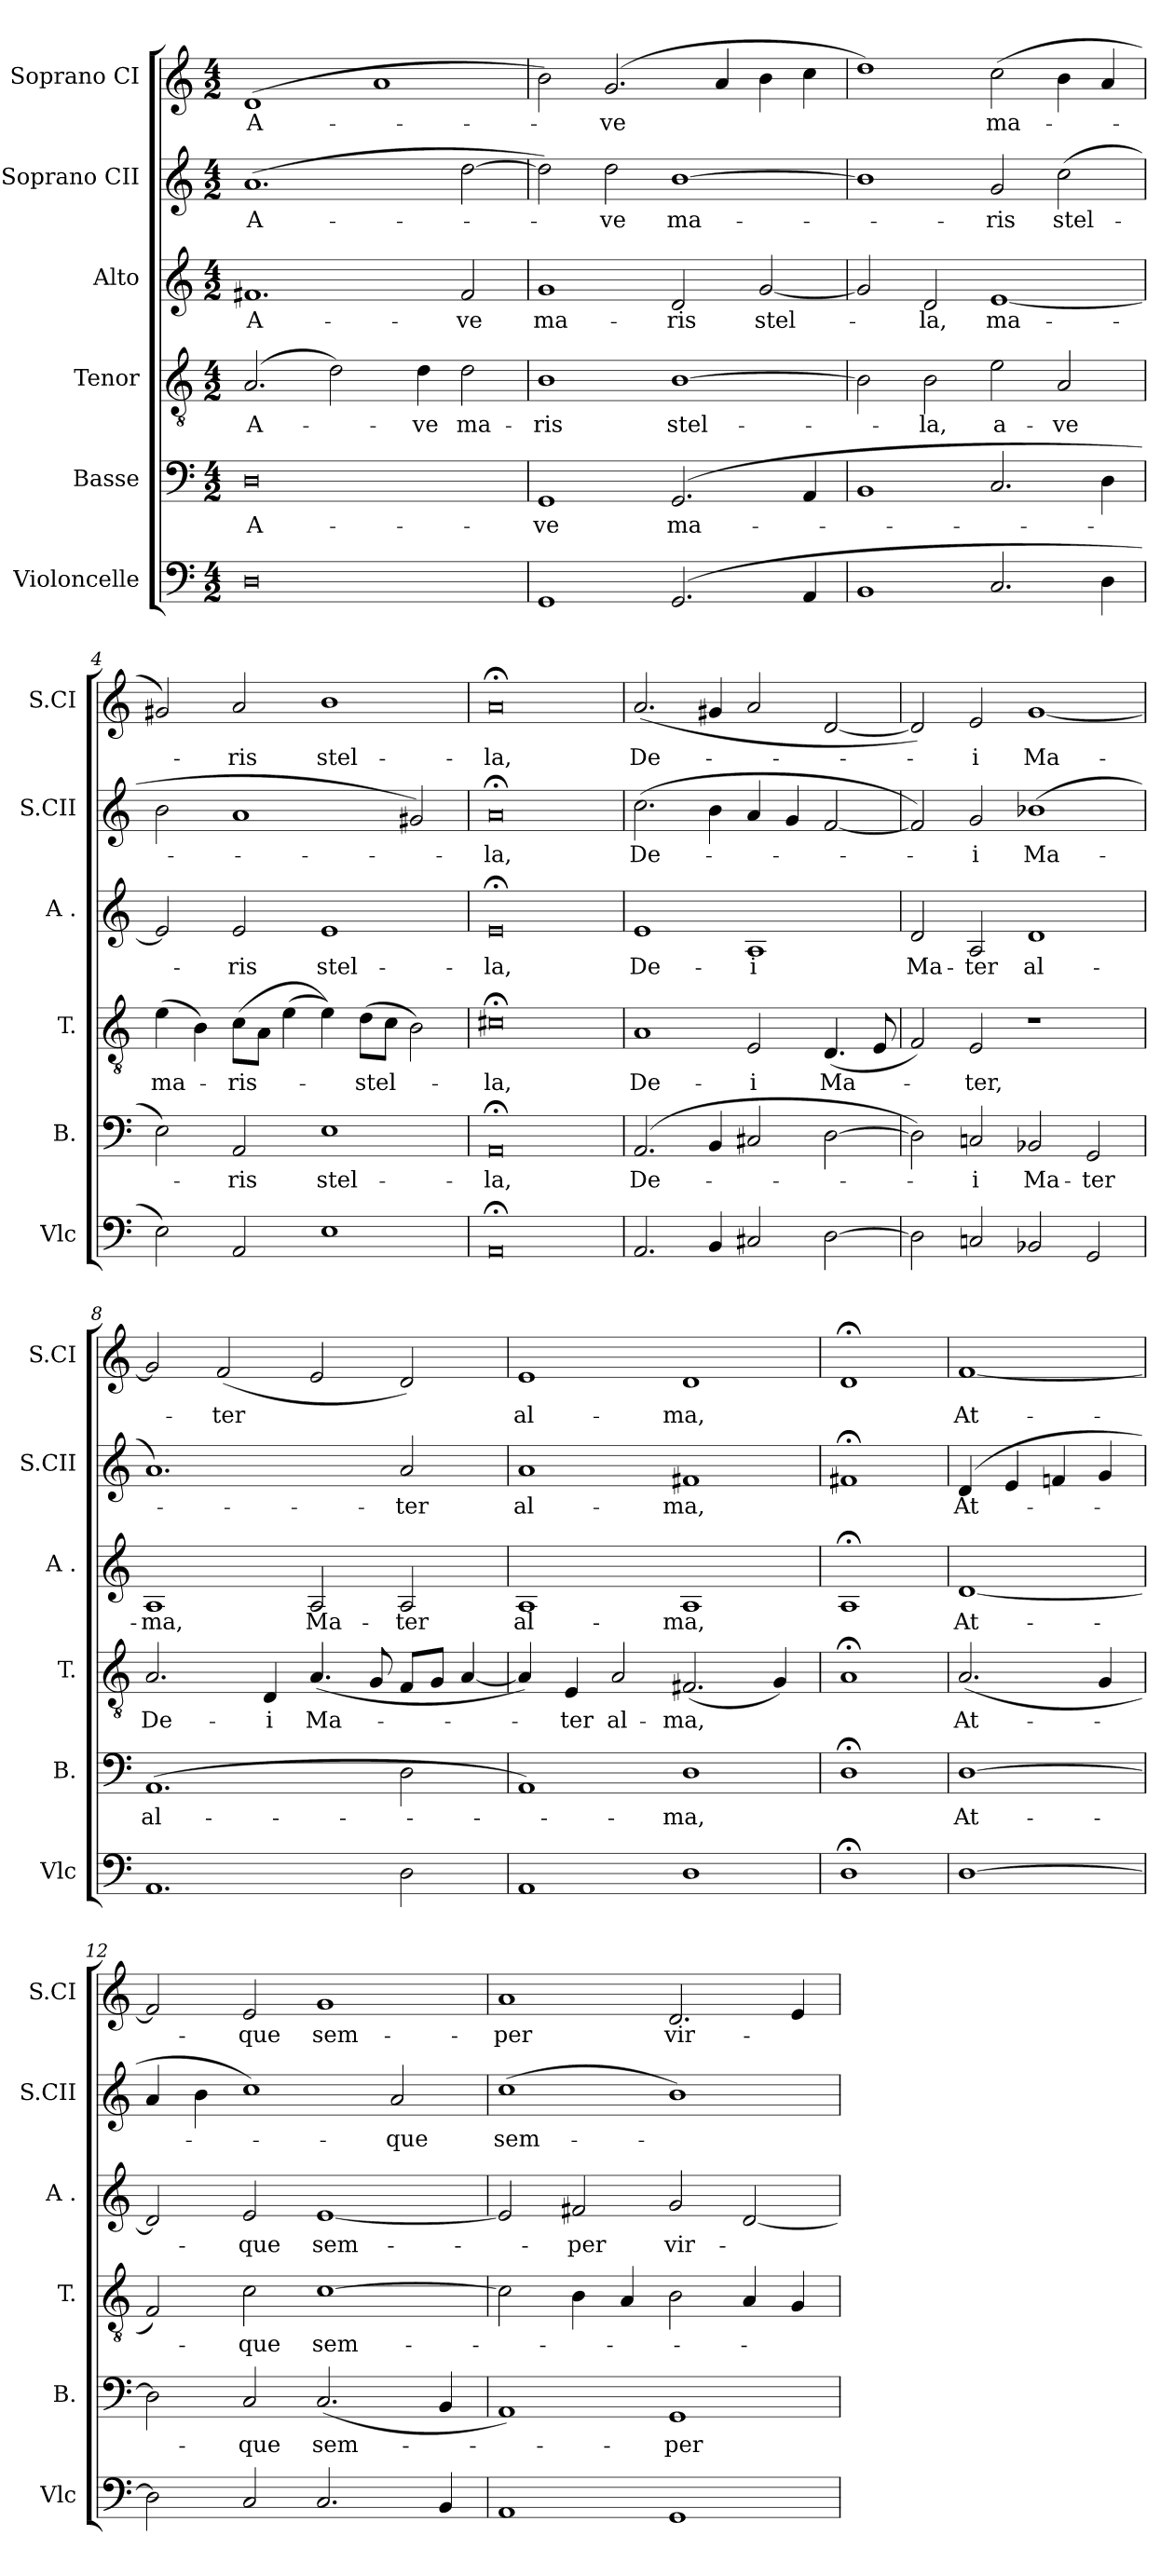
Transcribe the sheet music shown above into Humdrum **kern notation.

**kern	**kern	**text	**kern	**text	**kern	**text	**kern	**text	**kern	**text
*part6	*part5	*part5	*part4	*part4	*part3	*part3	*part2	*part2	*part1	*part1
*staff6	*staff5	*staff5	*staff4	*staff4	*staff3	*staff3	*staff2	*staff2	*staff1	*staff1
*I"Violoncelle	*I"Basse	*	*I"Tenor	*	*I"Alto	*	*I"Soprano CII	*	*I"Soprano CI	*
*I'Vlc	*I'B.	*	*I'T.	*	*I'A .	*	*I'S.CII	*	*I'S.CI	*
*clefF4	*clefF4	*	*clefGv2	*	*clefG2	*	*clefG2	*	*clefG2	*
*k[]	*k[]	*	*k[]	*	*k[]	*	*k[]	*	*k[]	*
*M4/2	*M4/2	*	*M4/2	*	*M4/2	*	*M4/2	*	*M4/2	*
=1	=1	=1	=1	=1	=1	=1	=1	=1	=1	=1
!	!	!LO:LY:b	!	!LO:LY:b	!	!LO:LY:b	!	!LO:LY:b	!	!LO:LY:b
0D	0D	A-	(2.A/	A-	1.f#X	A-	(1.a	A-	(1d	A-
.	.	.	2d\)	.	.	.	.	.	.	.
.	.	.	.	.	.	.	.	.	1a	.
!	!	!	!	!LO:LY:b	!	!	!	!	!	!
.	.	.	4d\	-ve	.	.	.	.	.	.
!	!	!	!	!LO:LY:b	!	!LO:LY:b	!	!	!	!
.	.	.	2d\	ma-	2f#/	-ve	[2dd\	.	.	.
=2	=2	=2	=2	=2	=2	=2	=2	=2	=2	=2
!	!	!LO:LY:b	!	!LO:LY:b	!	!LO:LY:b	!	!	!	!
1GG	1GG	-ve	1B	-ris	1g	ma-	2dd\])	.	2b\)	.
!	!	!	!	!	!	!	!	!LO:LY:b	!	!LO:LY:b
.	.	.	.	.	.	.	2dd\	-ve	(2.g/	-ve
!	!	!LO:LY:b	!	!LO:LY:b	!	!LO:LY:b	!	!LO:LY:b	!	!
(2.GG/	(2.GG/	ma-	[1B	stel-	2d/	-ris	[1b	ma-	.	.
.	.	.	.	.	.	.	.	.	4a/	.
!	!	!	!	!	!	!LO:LY:b	!	!	!	!
.	.	.	.	.	[2g/	stel-	.	.	4b\	.
4AA/	4AA/	.	.	.	.	.	.	.	4cc\	.
=3	=3	=3	=3	=3	=3	=3	=3	=3	=3	=3
1BB	1BB	.	2B\]	.	2g/]	.	1b]	.	1dd)	.
!	!	!	!	!LO:LY:b	!	!LO:LY:b	!	!	!	!
.	.	.	2B\	-la,	2d/	-la,	.	.	.	.
!	!	!	!	!LO:LY:b	!	!LO:LY:b	!	!LO:LY:b	!	!LO:LY:b
2.C/	2.C/	.	2e\	a-	[1e	ma-	2g/	-ris	(2cc\	ma-
!	!	!	!	!LO:LY:b	!	!	!	!LO:LY:b	!	!
.	.	.	2A/	-ve	.	.	(2cc\	stel-	4b\	.
4D\	4D\	.	.	.	.	.	.	.	4a/	.
=4	=4	=4	=4	=4	=4	=4	=4	=4	=4	=4
!	!	!	!	!LO:LY:b	!	!	!	!	!	!
2E\)	2E\)	.	(4e\	ma-	2e/]	.	2b\	.	2g#X/)	.
.	.	.	4B\)	.	.	.	.	.	.	.
!	!	!LO:LY:b	!	!LO:LY:b	!	!LO:LY:b	!	!	!	!LO:LY:b
2AA/	2AA/	-ris	(>8c\L	-ris-	2e/	-ris	1a	.	2a/	-ris
.	.	.	8A\J	.	.	.	.	.	.	.
.	.	.	(<4e\	.	.	.	.	.	.	.
!	!	!LO:LY:b	!	!	!	!LO:LY:b	!	!	!	!LO:LY:b
1E	1E	stel-	4e\))	.	1e	stel-	.	.	1b	stel-
!	!	!	!	!LO:LY:b	!	!	!	!	!	!
.	.	.	(8d\L	-stel-	.	.	.	.	.	.
.	.	.	8c\J	.	.	.	.	.	.	.
.	.	.	2B\)	.	.	.	2g#X/)	.	.	.
!!LO:LB:g=z
=5	=5	=5	=5	=5	=5	=5	=5	=5	=5	=5
!	!	!LO:LY:b	!	!LO:LY:b	!	!LO:LY:b	!	!LO:LY:b	!	!LO:LY:b
0AA;<	0AA;<	-la,	0c#X;<	-la,	0e;<	-la,	0a;<	-la,	0a;<	-la,
!!LO:PB:g=z
=6	=6	=6	=6	=6	=6	=6	=6	=6	=6	=6
!	!	!LO:LY:b	!	!LO:LY:b	!	!LO:LY:b	!	!LO:LY:b	!	!LO:LY:b
2.AA/	(2.AA/	De-	1A	De-	1e	De-	(2.cc\	De-	(>2.a/	De-
4BB/	4BB/	.	.	.	.	.	4b\	.	4g#X/	.
!	!	!	!	!LO:LY:b	!	!LO:LY:b	!	!	!	!
2C#X/	2C#X/	.	2E/	-i	1A	-i	4a/	.	2a/	.
.	.	.	.	.	.	.	4g/	.	.	.
!	!	!	!	!LO:LY:b	!	!	!	!	!	!
[2D\	[2D\	.	(4.D/	Ma-	.	.	[2f/	.	[2d/	.
.	.	.	8E/	.	.	.	.	.	.	.
=7	=7	=7	=7	=7	=7	=7	=7	=7	=7	=7
!	!	!	!	!	!	!LO:LY:b	!	!	!	!
2D\]	2D\])	.	2F/)	.	2d/	Ma-	2f/])	.	2d/])	.
!	!	!LO:LY:b	!	!LO:LY:b	!	!LO:LY:b	!	!LO:LY:b	!	!LO:LY:b
2Cn/	2Cn/	-i	2E/	-ter,	2A/	-ter	2g/	-i	2e/	-i
!	!	!LO:LY:b	!	!	!	!LO:LY:b	!	!LO:LY:b	!	!LO:LY:b
2BB-X/	2BB-X/	Ma-	1r	.	1d	al-	(1b-X	Ma-	[1g	Ma-
!	!	!LO:LY:b	!	!	!	!	!	!	!	!
2GG/	2GG/	-ter	.	.	.	.	.	.	.	.
=8	=8	=8	=8	=8	=8	=8	=8	=8	=8	=8
!	!	!LO:LY:b	!	!LO:LY:b	!	!LO:LY:b	!	!	!	!
1.AA	(1.AA	al-	2.A/	De-	1A	-ma,	1.a)	.	2g/]	.
!	!	!	!	!	!	!	!	!	!	!LO:LY:b
.	.	.	.	.	.	.	.	.	(2f/	-ter
!	!	!	!	!LO:LY:b	!	!	!	!	!	!
.	.	.	4D/	-i	.	.	.	.	.	.
!	!	!	!	!LO:LY:b	!	!LO:LY:b	!	!	!	!
.	.	.	(>4.A/	Ma-	2A/	Ma-	.	.	2e/	.
.	.	.	8G/	.	.	.	.	.	.	.
!	!	!	!	!	!	!LO:LY:b	!	!LO:LY:b	!	!
2D\	2D\	.	8F/L	.	2A/	-ter	2a/	-ter	2d/)	.
.	.	.	8G/J	.	.	.	.	.	.	.
.	.	.	[4A/	.	.	.	.	.	.	.
=9	=9	=9	=9	=9	=9	=9	=9	=9	=9	=9
!	!	!	!	!	!	!LO:LY:b	!	!LO:LY:b	!	!LO:LY:b
1AA	1AA)	.	4A/])	.	1A	al-	1a	al-	1e	al-
!	!	!	!	!LO:LY:b	!	!	!	!	!	!
.	.	.	4E/	-ter	.	.	.	.	.	.
!	!	!	!	!LO:LY:b	!	!	!	!	!	!
.	.	.	2A/	al-	.	.	.	.	.	.
!	!	!LO:LY:b	!	!LO:LY:b	!	!LO:LY:b	!	!LO:LY:b	!	!LO:LY:b
1D	1D	-ma,	(2.F#X/	-ma,	1A	-ma,	1f#X	-ma,	1d	-ma,
.	.	.	4G/)	.	.	.	.	.	.	.
=10	=10	=10	=10	=10	=10	=10	=10	=10	=10	=10
1D;<	1D;<	.	1A;<	.	1A;<	.	1f#X;<	.	1d;<	.
!!LO:LB:g=z
=11	=11	=11	=11	=11	=11	=11	=11	=11	=11	=11
!	!	!LO:LY:b	!	!LO:LY:b	!	!LO:LY:b	!	!LO:LY:b	!	!LO:LY:b
[1D	[1D	At-	(2.A/	At-	[1d	At-	(4d/	At-	[1f	At-
.	.	.	.	.	.	.	4e/	.	.	.
.	.	.	.	.	.	.	4fn/	.	.	.
.	.	.	4G/	.	.	.	4g/	.	.	.
=12	=12	=12	=12	=12	=12	=12	=12	=12	=12	=12
2D\]	2D\]	.	2F/)	.	2d/]	.	4a/	.	2f/]	.
.	.	.	.	.	.	.	4b\	.	.	.
!	!	!LO:LY:b	!	!LO:LY:b	!	!LO:LY:b	!	!	!	!LO:LY:b
2C/	2C/	-que	2c\	-que	2e/	-que	1cc)	.	2e/	-que
!	!	!LO:LY:b	!	!LO:LY:b	!	!LO:LY:b	!	!	!	!LO:LY:b
2.C/	(2.C/	sem-	[1c	sem-	[1e	sem-	.	.	1g	sem-
!	!	!	!	!	!	!	!	!LO:LY:b	!	!
.	.	.	.	.	.	.	2a/	-que	.	.
4BB/	4BB/	.	.	.	.	.	.	.	.	.
=13	=13	=13	=13	=13	=13	=13	=13	=13	=13	=13
!	!	!	!	!	!	!	!	!LO:LY:b	!	!LO:LY:b
1AA	1AA)	.	2c\]	.	2e/]	.	(1cc	sem-	1a	-per
!	!	!	!	!	!	!LO:LY:b	!	!	!	!
.	.	.	4B\	.	2f#X/	-per	.	.	.	.
.	.	.	4A/	.	.	.	.	.	.	.
!	!	!LO:LY:b	!	!	!	!LO:LY:b	!	!	!	!LO:LY:b
1GG	1GG	-per	2B\	.	2g/	vir-	1b)	.	2.d/	vir-
.	.	.	4A/	.	[2d/	.	.	.	.	.
.	.	.	4G/	.	.	.	.	.	4e/	.
=	=	=	=	=	=	=	=	=	=	=
*-	*-	*-	*-	*-	*-	*-	*-	*-	*-	*-
